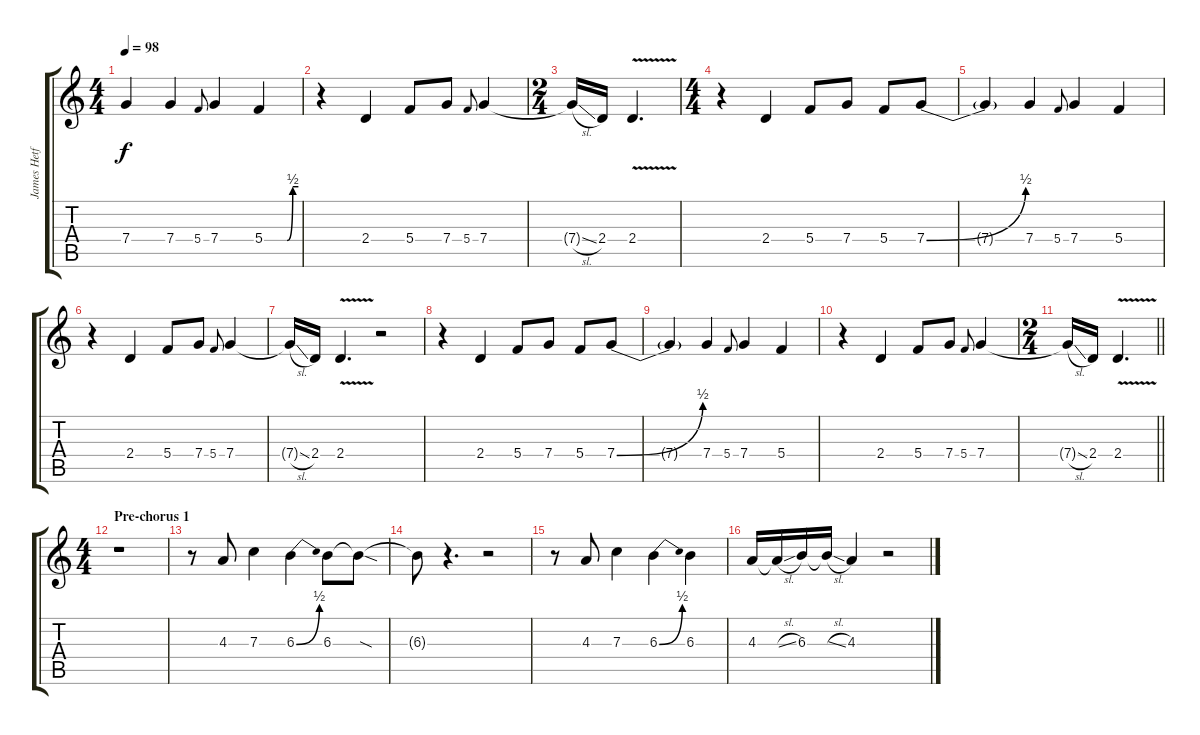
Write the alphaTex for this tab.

\track ("James Hetfield (Supp. Vox)" "James Hetf") {instrument overdrivenguitar}
\staff {score tabs}
\tuning (D4 A3 F3 C3 G2 D2) {hide}
\ts (4 4)
\tempo 98
\clef g2
\ks c
7.4{t}.4{dy f} 7.4.4 5.4.8{gr onbeat} 7.4.4 5.4{be (custom 0 0 40 0 50 2 60 2)}.4 |
r.4 2.4.4 5.4.8 7.4.8 5.4.8{gr onbeat} 7.4.4 |
\ts (2 4)
7.4{sl t}.16 2.4.16 2.4{v}.4{d} |
\ts (4 4)
r.4 2.4.4 5.4.8 7.4.8 5.4.8 7.4{be (bend 0 0 60 2)}.8 |
7.4{t}.4 7.4.4 5.4.8{gr onbeat} 7.4.4 5.4.4 |
r.4 2.4.4 5.4.8 7.4.8 5.4.8{gr onbeat} 7.4.4 |
7.4{sl t}.16 2.4.16 2.4{v}.4{d} r.2 |
r.4 2.4.4 5.4.8 7.4.8 5.4.8 7.4{be (bend 0 0 60 2)}.8 |
7.4{t}.4 7.4.4 5.4.8{gr onbeat} 7.4.4 5.4.4 |
r.4 2.4.4 5.4.8 7.4.8 5.4.8{gr onbeat} 7.4.4 |
\ts (2 4)
\barLineRight lightlight
7.4{sl t}.16 2.4.16 2.4{v}.4{d} |
\ts (4 4)
\section ("" "Pre-chorus 1")
r.1 |
r.8{volume 12} 4.3.8 7.3.4 6.3{be (bend 0 0 60 2)}.4 6.3.8 6.3{sod t}.8 |
6.3{t}.8 r.4{d} r.2 |
r.8 4.3.8 7.3.4 6.3{be (bend 0 0 60 2)}.4 6.3.4 |
4.3.16 4.3{sl t}.16 6.3.16 6.3{sl t}.16 4.3.4 r.2
